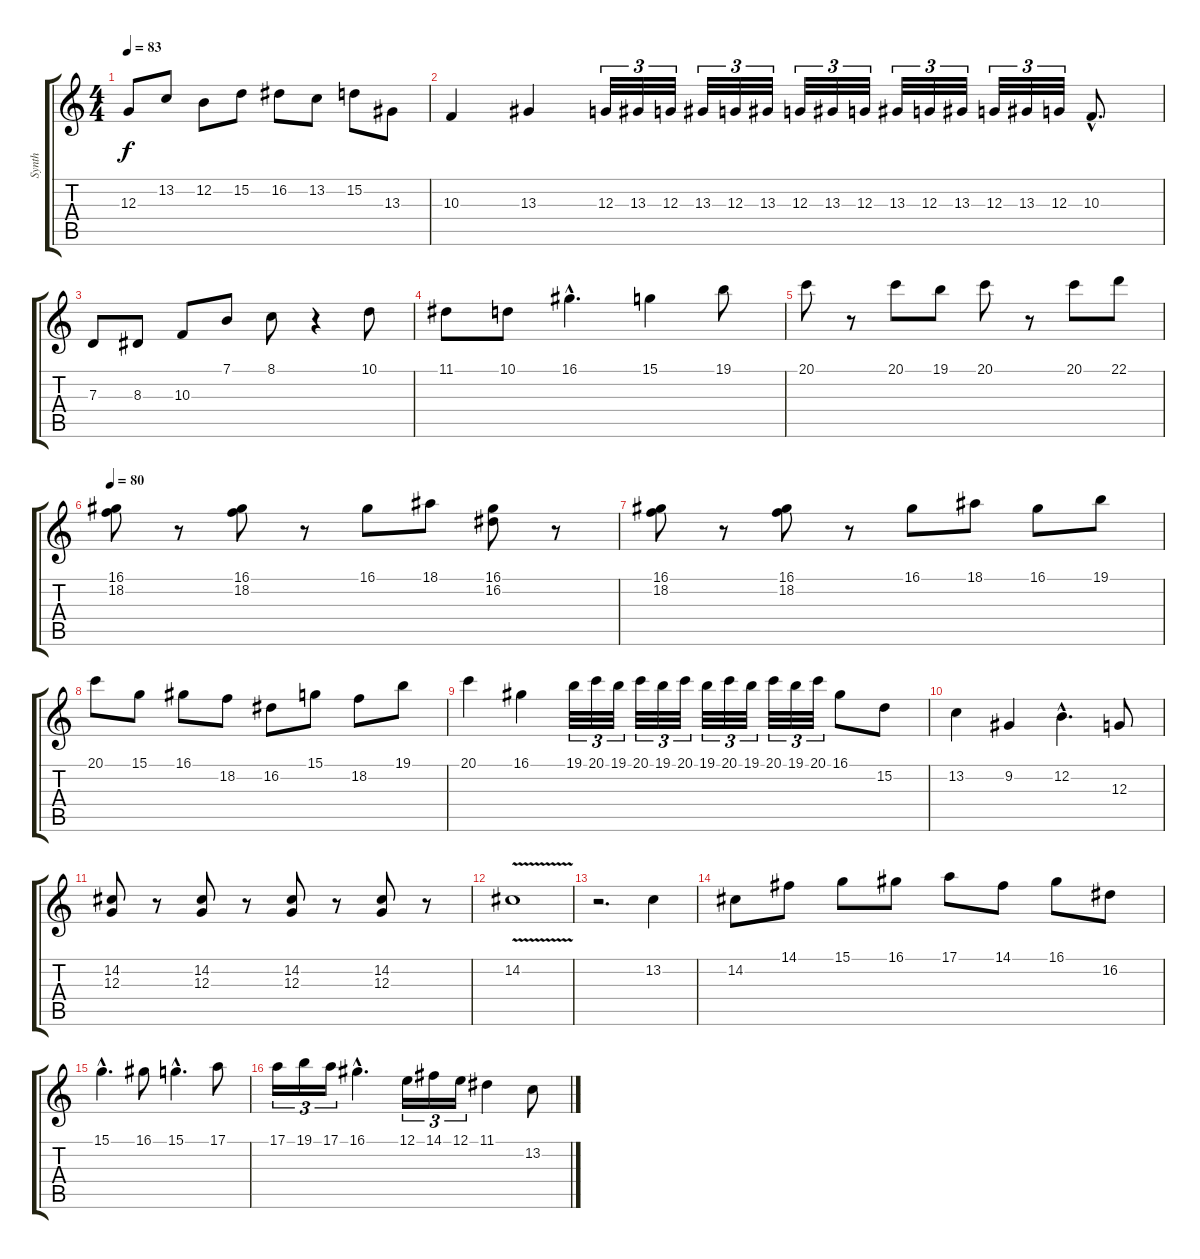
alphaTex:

\track ("Synth" "Synth") {instrument synthstrings1}
\staff {score tabs}
\tuning (E4 B3 G3 D3 A2 E2) {hide}
\ts (4 4)
\tempo 83
\clef g2
\ks c
12.3.8{dy f instrument synthstrings1} 13.2.8 12.2.8 15.2.8 16.2.8 13.2.8 15.2.8 13.3.8 |
10.3.4 13.3.4 12.3.32{tu (3 2) instrument harpsichord} 13.3.32{tu (3 2)} 12.3.32{tu (3 2)} 13.3.32{tu (3 2)} 12.3.32{tu (3 2)} 13.3.32{tu (3 2)} 12.3.32{tu (3 2)} 13.3.32{tu (3 2)} 12.3.32{tu (3 2)} 13.3.32{tu (3 2)} 12.3.32{tu (3 2)} 13.3.32{tu (3 2)} 12.3.32{tu (3 2)} 13.3.32{tu (3 2)} 12.3.32{tu (3 2)} 10.3{hac}.8{d instrument synthstrings1} |
7.3.8 8.3.8 10.3.8 7.1.8 8.1.8 r.4 10.1.8 |
11.1.8 10.1.8 16.1{hac}.4{d} 15.1.4 19.1.8 |
20.1.8 r.8 20.1.8 19.1.8 20.1.8 r.8 20.1.8 22.1.8 |
\tempo 80
(16.1 18.2).8 r.8 (16.1 18.2).8 r.8 16.1.8 18.1.8 (16.1 16.2).8 r.8 |
(16.1 18.2).8 r.8 (16.1 18.2).8 r.8 16.1.8 18.1.8 16.1.8 19.1.8 |
20.1.8 15.1.8 16.1.8 18.2.8 16.2.8 15.1.8 18.2.8 19.1.8 |
20.1.4 16.1.4 19.1.32{tu (3 2) instrument harpsichord} 20.1.32{tu (3 2)} 19.1.32{tu (3 2)} 20.1.32{tu (3 2)} 19.1.32{tu (3 2)} 20.1.32{tu (3 2)} 19.1.32{tu (3 2)} 20.1.32{tu (3 2)} 19.1.32{tu (3 2)} 20.1.32{tu (3 2)} 19.1.32{tu (3 2)} 20.1.32{tu (3 2)} 16.1.8{instrument synthstrings1} 15.2.8 |
13.2.4 9.2.4 12.2{hac}.4{d} 12.3.8 |
(14.2 12.3).8 r.8 (14.2 12.3).8 r.8 (14.2 12.3).8 r.8 (14.2 12.3).8 r.8 |
14.2{v}.1 |
r.2{d} 13.2.4 |
14.2.8 14.1.8 15.1.8 16.1.8 17.1.8 14.1.8 16.1.8 16.2.8 |
15.1{hac}.4{d} 16.1.8 15.1{hac}.4{d} 17.1.8 |
17.1.16{tu (3 2)} 19.1.16{tu (3 2)} 17.1.16{tu (3 2)} 16.1{hac}.4{d} 12.1.16{tu (3 2)} 14.1.16{tu (3 2)} 12.1.16{tu (3 2)} 11.1.4 13.2.8
